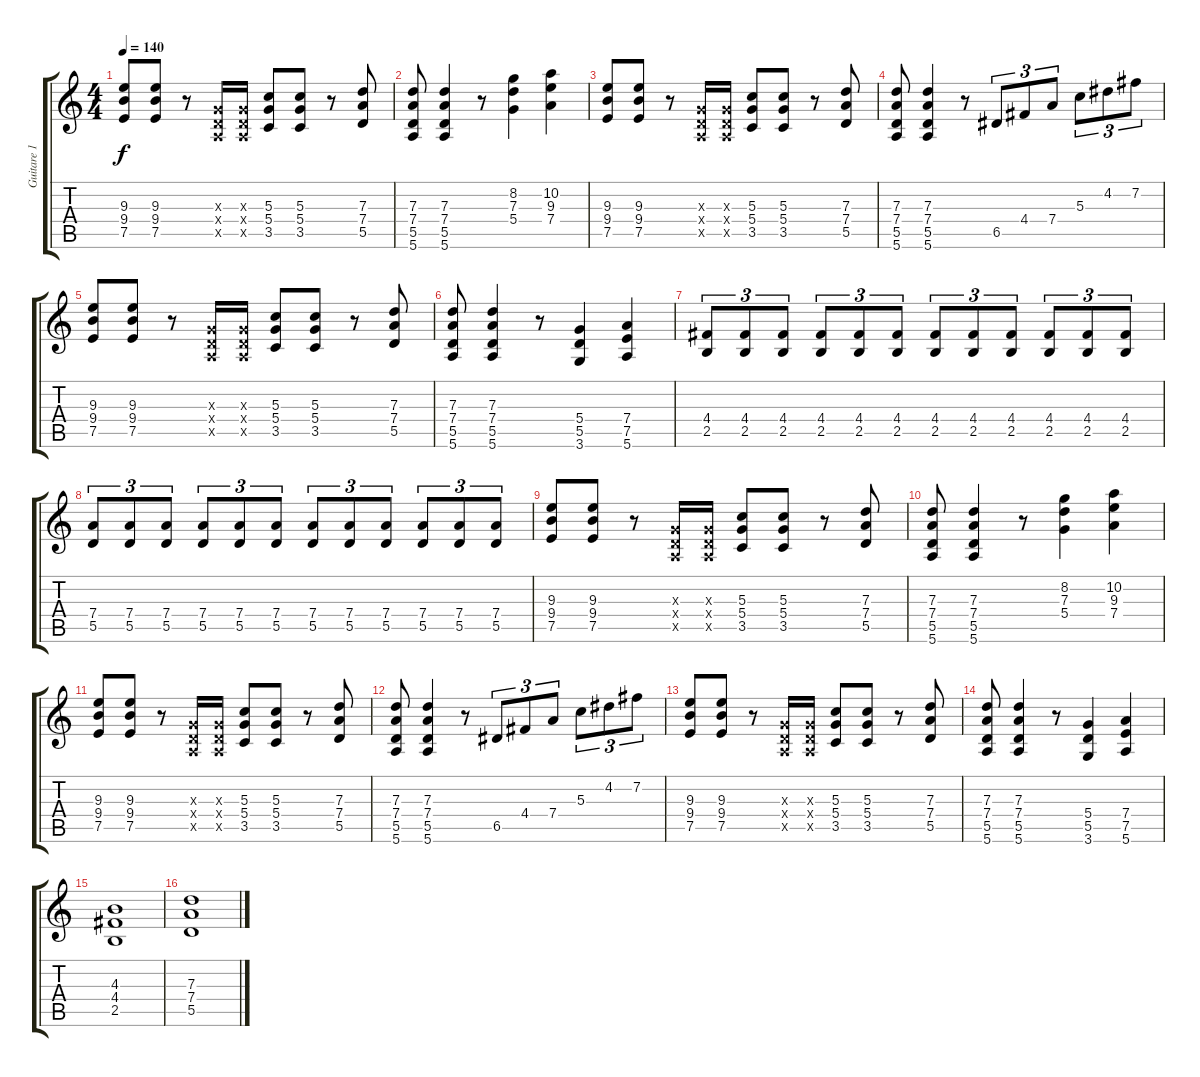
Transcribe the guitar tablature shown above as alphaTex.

\track ("Guitare 1" "Guitare 1") {instrument distortionguitar}
\staff {score tabs}
\tuning (E4 B3 G3 D3 A2 E2) {hide}
\ts (4 4)
\tempo 140
\clef g2
\ks c
(9.3 9.4 7.5).8{dy f} (9.3 9.4 7.5).8 r.8 (0.3{x} 0.4{x} 0.5{x}).16 (0.3{x} 0.4{x} 0.5{x}).16 (5.3 5.4 3.5).8 (5.3 5.4 3.5).8 r.8 (7.3 7.4 5.5).8 |
(7.3 7.4 5.5 5.6).8 (7.3 7.4 5.5 5.6).4 r.8 (8.2 7.3 5.4).4 (10.2 9.3 7.4).4 |
(9.3 9.4 7.5).8 (9.3 9.4 7.5).8 r.8 (0.3{x} 0.4{x} 0.5{x}).16 (0.3{x} 0.4{x} 0.5{x}).16 (5.3 5.4 3.5).8 (5.3 5.4 3.5).8 r.8 (7.3 7.4 5.5).8 |
(7.3 7.4 5.5 5.6).8 (7.3 7.4 5.5 5.6).4 r.8 6.5.8{tu (3 2)} 4.4.8{tu (3 2)} 7.4.8{tu (3 2)} 5.3.8{tu (3 2)} 4.2.8{tu (3 2)} 7.2.8{tu (3 2)} |
(9.3 9.4 7.5).8 (9.3 9.4 7.5).8 r.8 (0.3{x} 0.4{x} 0.5{x}).16 (0.3{x} 0.4{x} 0.5{x}).16 (5.3 5.4 3.5).8 (5.3 5.4 3.5).8 r.8 (7.3 7.4 5.5).8 |
(7.3 7.4 5.5 5.6).8 (7.3 7.4 5.5 5.6).4 r.8 (5.4 5.5 3.6).4 (7.4 7.5 5.6).4 |
(4.4 2.5).8{tu (3 2)} (4.4 2.5).8{tu (3 2)} (4.4 2.5).8{tu (3 2)} (4.4 2.5).8{tu (3 2)} (4.4 2.5).8{tu (3 2)} (4.4 2.5).8{tu (3 2)} (4.4 2.5).8{tu (3 2)} (4.4 2.5).8{tu (3 2)} (4.4 2.5).8{tu (3 2)} (4.4 2.5).8{tu (3 2)} (4.4 2.5).8{tu (3 2)} (4.4 2.5).8{tu (3 2)} |
(7.4 5.5).8{tu (3 2)} (7.4 5.5).8{tu (3 2)} (7.4 5.5).8{tu (3 2)} (7.4 5.5).8{tu (3 2)} (7.4 5.5).8{tu (3 2)} (7.4 5.5).8{tu (3 2)} (7.4 5.5).8{tu (3 2)} (7.4 5.5).8{tu (3 2)} (7.4 5.5).8{tu (3 2)} (7.4 5.5).8{tu (3 2)} (7.4 5.5).8{tu (3 2)} (7.4 5.5).8{tu (3 2)} |
(9.3 9.4 7.5).8 (9.3 9.4 7.5).8 r.8 (0.3{x} 0.4{x} 0.5{x}).16 (0.3{x} 0.4{x} 0.5{x}).16 (5.3 5.4 3.5).8 (5.3 5.4 3.5).8 r.8 (7.3 7.4 5.5).8 |
(7.3 7.4 5.5 5.6).8 (7.3 7.4 5.5 5.6).4 r.8 (8.2 7.3 5.4).4 (10.2 9.3 7.4).4 |
(9.3 9.4 7.5).8 (9.3 9.4 7.5).8 r.8 (0.3{x} 0.4{x} 0.5{x}).16 (0.3{x} 0.4{x} 0.5{x}).16 (5.3 5.4 3.5).8 (5.3 5.4 3.5).8 r.8 (7.3 7.4 5.5).8 |
(7.3 7.4 5.5 5.6).8 (7.3 7.4 5.5 5.6).4 r.8 6.5.8{tu (3 2)} 4.4.8{tu (3 2)} 7.4.8{tu (3 2)} 5.3.8{tu (3 2)} 4.2.8{tu (3 2)} 7.2.8{tu (3 2)} |
(9.3 9.4 7.5).8 (9.3 9.4 7.5).8 r.8 (0.3{x} 0.4{x} 0.5{x}).16 (0.3{x} 0.4{x} 0.5{x}).16 (5.3 5.4 3.5).8 (5.3 5.4 3.5).8 r.8 (7.3 7.4 5.5).8 |
(7.3 7.4 5.5 5.6).8 (7.3 7.4 5.5 5.6).4 r.8 (5.4 5.5 3.6).4 (7.4 7.5 5.6).4 |
(4.3 4.4 2.5).1 |
(7.3 7.4 5.5).1
